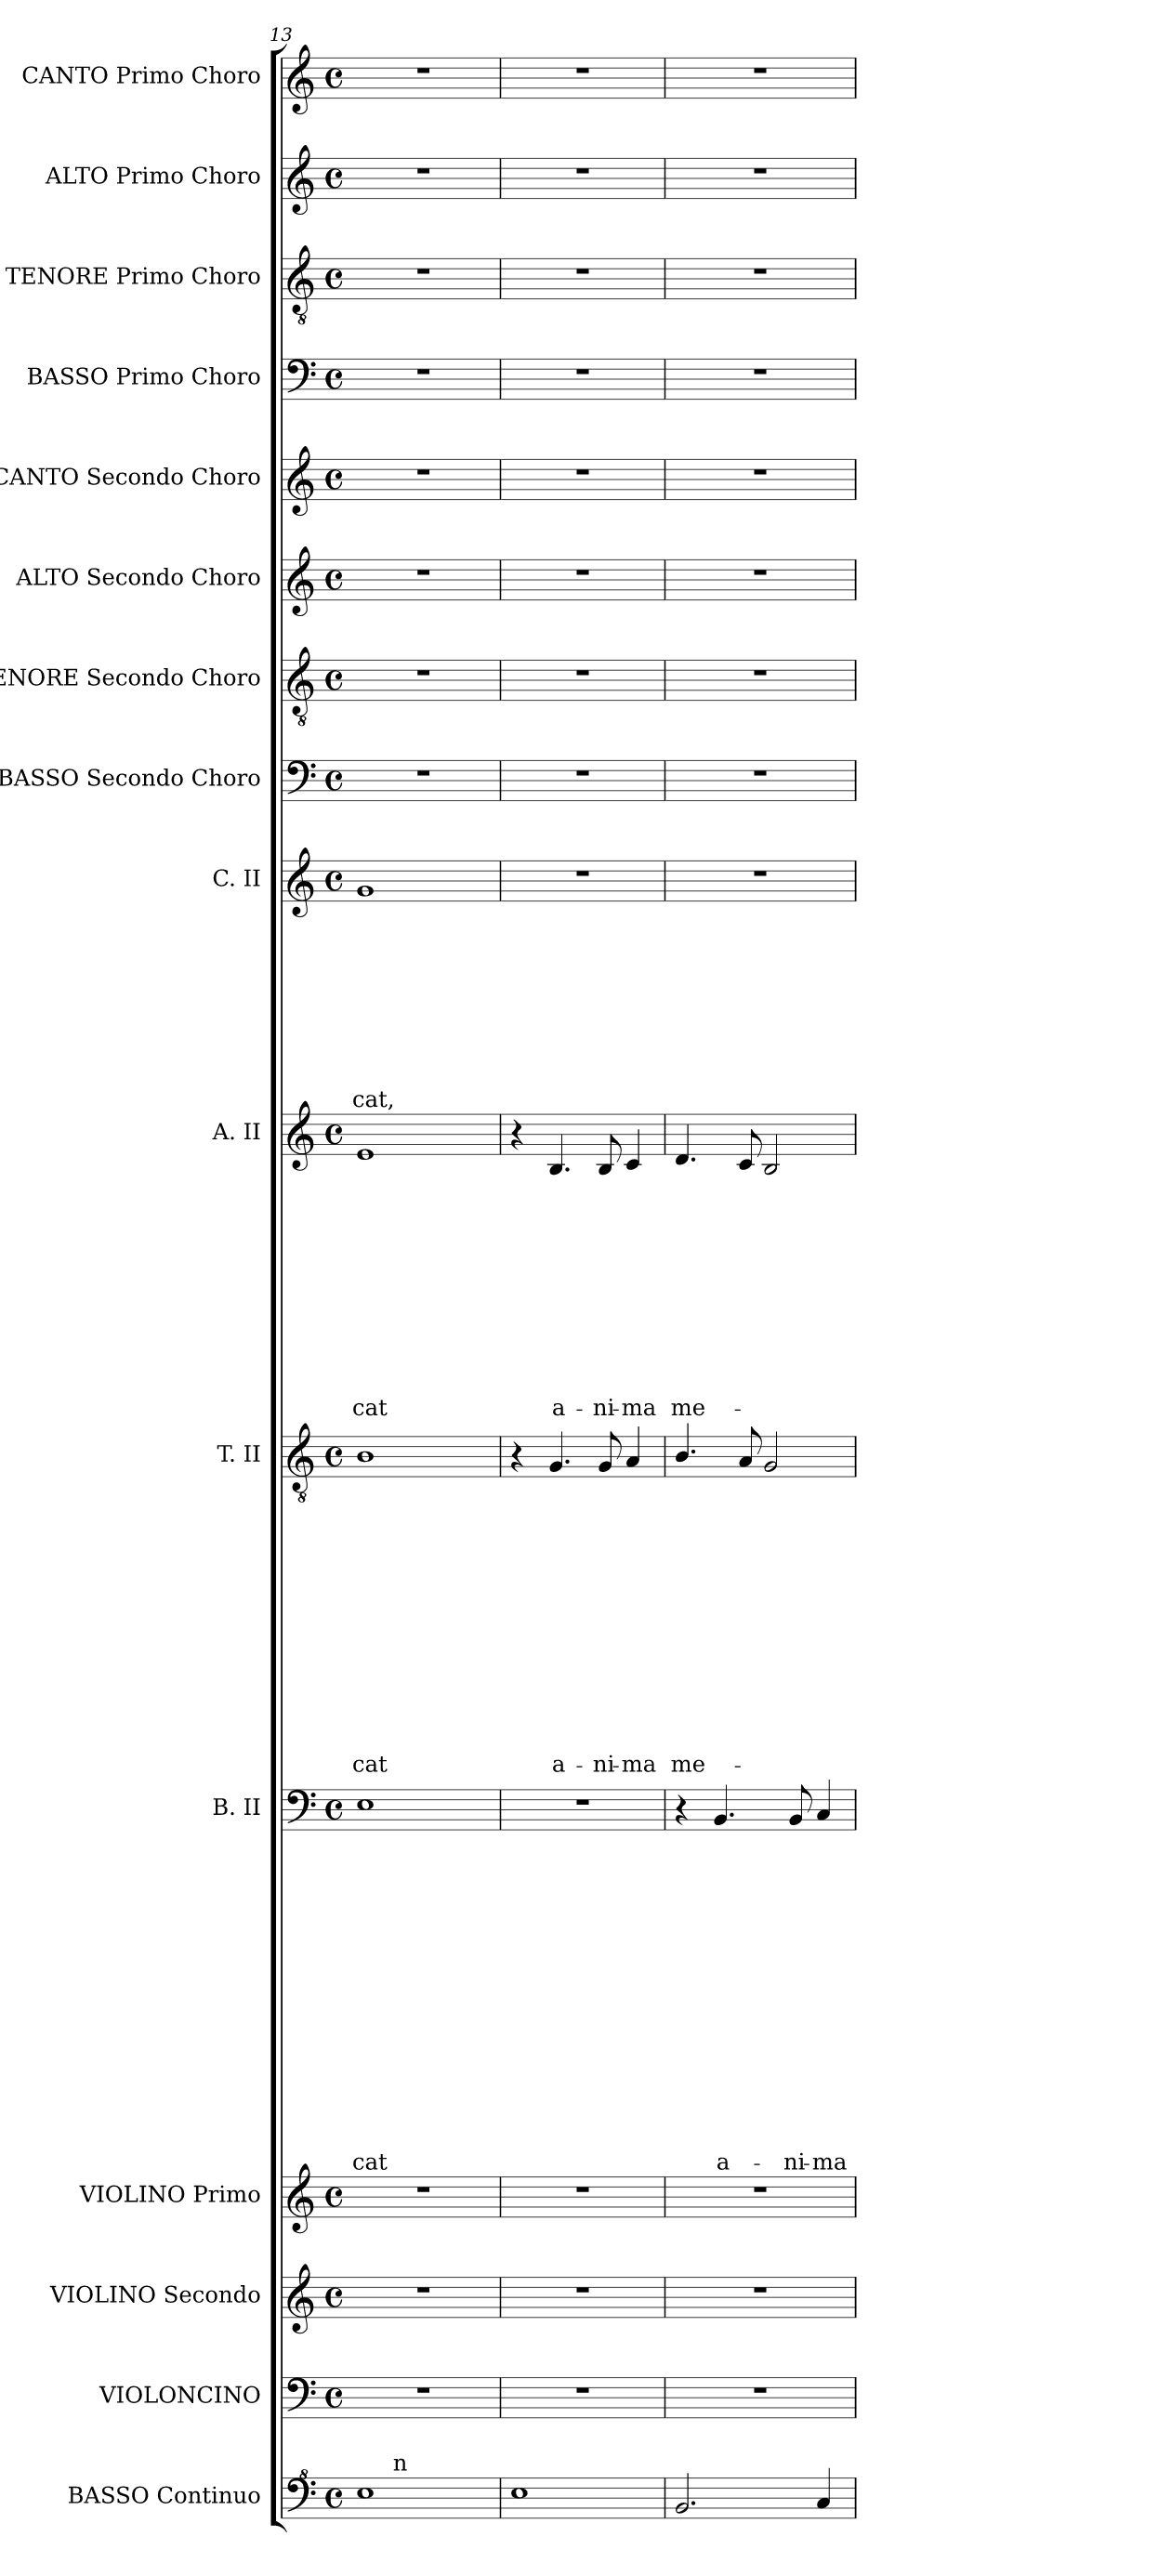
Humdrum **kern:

**kern	**kern	**kern	**kern	**kern	**text	**text	**text	**text	**text	**text	**text	**text	**text	**text	**text	**text	**text	**text	**text	**kern	**text	**text	**text	**text	**text	**text	**text	**text	**text	**text	**text	**text	**text	**kern	**text	**text	**text	**text	**text	**text	**text	**text	**text	**text	**text	**kern	**text	**text	**text	**text	**text	**text	**text	**text	**text	**kern	**kern	**kern	**kern	**kern	**kern	**kern	**kern
*part16	*part15	*part14	*part13	*part12	*part12	*part12	*part12	*part12	*part12	*part12	*part12	*part12	*part12	*part12	*part12	*part12	*part12	*part12	*part12	*part11	*part11	*part11	*part11	*part11	*part11	*part11	*part11	*part11	*part11	*part11	*part11	*part11	*part11	*part10	*part10	*part10	*part10	*part10	*part10	*part10	*part10	*part10	*part10	*part10	*part10	*part9	*part9	*part9	*part9	*part9	*part9	*part9	*part9	*part9	*part9	*part8	*part7	*part6	*part5	*part4	*part3	*part2	*part1
*staff16	*staff15	*staff14	*staff13	*staff12	*staff12	*staff12	*staff12	*staff12	*staff12	*staff12	*staff12	*staff12	*staff12	*staff12	*staff12	*staff12	*staff12	*staff12	*staff12	*staff11	*staff11	*staff11	*staff11	*staff11	*staff11	*staff11	*staff11	*staff11	*staff11	*staff11	*staff11	*staff11	*staff11	*staff10	*staff10	*staff10	*staff10	*staff10	*staff10	*staff10	*staff10	*staff10	*staff10	*staff10	*staff10	*staff9	*staff9	*staff9	*staff9	*staff9	*staff9	*staff9	*staff9	*staff9	*staff9	*staff8	*staff7	*staff6	*staff5	*staff4	*staff3	*staff2	*staff1
*I"BASSO Continuo	*I"VIOLONCINO	*I"VIOLINO Secondo	*I"VIOLINO Primo	*I"B. II	*	*	*	*	*	*	*	*	*	*	*	*	*	*	*	*I"T. II	*	*	*	*	*	*	*	*	*	*	*	*	*	*I"A. II	*	*	*	*	*	*	*	*	*	*	*	*I"C. II	*	*	*	*	*	*	*	*	*	*I"BASSO Secondo Choro	*I"TENORE Secondo Choro	*I"ALTO Secondo Choro	*I"CANTO Secondo Choro	*I"BASSO Primo Choro	*I"TENORE Primo Choro	*I"ALTO Primo Choro	*I"CANTO Primo Choro
*I'B. c.	*I'Vc.	*	*I'Vn. I	*I'B. II	*	*	*	*	*	*	*	*	*	*	*	*	*	*	*	*I'T. II	*	*	*	*	*	*	*	*	*	*	*	*	*	*I'A. II	*	*	*	*	*	*	*	*	*	*	*	*I'C. II	*	*	*	*	*	*	*	*	*	*	*I'Ch	*I'Ch	*I'Ch	*I'B. I	*I'T. I	*I'A. I	*I'C. I
*clefF^4	*clefF4	*clefG2	*clefG2	*clefF4	*	*	*	*	*	*	*	*	*	*	*	*	*	*	*	*clefGv2	*	*	*	*	*	*	*	*	*	*	*	*	*	*clefG2	*	*	*	*	*	*	*	*	*	*	*	*clefG2	*	*	*	*	*	*	*	*	*	*clefF4	*clefGv2	*clefG2	*clefG2	*clefF4	*clefGv2	*clefG2	*clefG2
*ITrd7c12	*	*	*	*	*	*	*	*	*	*	*	*	*	*	*	*	*	*	*	*	*	*	*	*	*	*	*	*	*	*	*	*	*	*	*	*	*	*	*	*	*	*	*	*	*	*	*	*	*	*	*	*	*	*	*	*ITrd7c12	*	*	*	*	*	*	*
*k[]	*k[]	*k[]	*k[]	*k[]	*	*	*	*	*	*	*	*	*	*	*	*	*	*	*	*k[]	*	*	*	*	*	*	*	*	*	*	*	*	*	*k[]	*	*	*	*	*	*	*	*	*	*	*	*k[]	*	*	*	*	*	*	*	*	*	*k[]	*k[]	*k[]	*k[]	*k[]	*k[]	*k[]	*k[]
*C:	*C:	*C:	*C:	*C:	*	*	*	*	*	*	*	*	*	*	*	*	*	*	*	*C:	*	*	*	*	*	*	*	*	*	*	*	*	*	*C:	*	*	*	*	*	*	*	*	*	*	*	*C:	*	*	*	*	*	*	*	*	*	*C:	*C:	*C:	*C:	*C:	*C:	*C:	*C:
*M4/4	*M4/4	*M4/4	*M4/4	*M4/4	*	*	*	*	*	*	*	*	*	*	*	*	*	*	*	*M4/4	*	*	*	*	*	*	*	*	*	*	*	*	*	*M4/4	*	*	*	*	*	*	*	*	*	*	*	*M4/4	*	*	*	*	*	*	*	*	*	*M4/4	*M4/4	*M4/4	*M4/4	*M4/4	*M4/4	*M4/4	*M4/4
*met(c)	*met(c)	*met(c)	*met(c)	*met(c)	*	*	*	*	*	*	*	*	*	*	*	*	*	*	*	*met(c)	*	*	*	*	*	*	*	*	*	*	*	*	*	*met(c)	*	*	*	*	*	*	*	*	*	*	*	*met(c)	*	*	*	*	*	*	*	*	*	*met(c)	*met(c)	*met(c)	*met(c)	*met(c)	*met(c)	*met(c)	*met(c)
=13	=13	=13	=13	=13	=13	=13	=13	=13	=13	=13	=13	=13	=13	=13	=13	=13	=13	=13	=13	=13	=13	=13	=13	=13	=13	=13	=13	=13	=13	=13	=13	=13	=13	=13	=13	=13	=13	=13	=13	=13	=13	=13	=13	=13	=13	=13	=13	=13	=13	=13	=13	=13	=13	=13	=13	=13	=13	=13	=13	=13	=13	=13	=13
!	!	!	!	!	!	!	!	!	!	!	!	!	!	!	!	!	!	!	!LO:LY:b	!	!	!	!	!	!	!	!	!	!	!	!	!	!LO:LY:b	!	!	!	!	!	!	!	!	!	!	!	!LO:LY:b	!	!	!	!	!	!	!	!	!	!LO:LY:b	!	!	!	!	!	!	!	!
*^	*	*	*	*	*	*	*	*	*	*	*	*	*	*	*	*	*	*	*	*	*	*	*	*	*	*	*	*	*	*	*	*	*	*	*	*	*	*	*	*	*	*	*	*	*	*	*	*	*	*	*	*	*	*	*	*	*	*	*	*	*	*	*
1E	8..ryy	1r	1r	1r	1E	.	.	.	.	.	.	.	.	.	.	.	.	.	.	-cat	1B	.	.	.	.	.	.	.	.	.	.	.	.	-cat	1e	.	.	.	.	.	.	.	.	.	.	-cat	1g	.	.	.	.	.	.	.	.	-cat,	1r	1r	1r	1r	1r	1r	1r	1r
!	!LO:TX:a:t=n	!	!	!	!	!	!	!	!	!	!	!	!	!	!	!	!	!	!	!	!	!	!	!	!	!	!	!	!	!	!	!	!	!	!	!	!	!	!	!	!	!	!	!	!	!	!	!	!	!	!	!	!	!	!	!	!	!	!	!	!	!	!	!
.	2ryy	.	.	.	.	.	.	.	.	.	.	.	.	.	.	.	.	.	.	.	.	.	.	.	.	.	.	.	.	.	.	.	.	.	.	.	.	.	.	.	.	.	.	.	.	.	.	.	.	.	.	.	.	.	.	.	.	.	.	.	.	.	.	.
.	4ryy	.	.	.	.	.	.	.	.	.	.	.	.	.	.	.	.	.	.	.	.	.	.	.	.	.	.	.	.	.	.	.	.	.	.	.	.	.	.	.	.	.	.	.	.	.	.	.	.	.	.	.	.	.	.	.	.	.	.	.	.	.	.	.
.	32ryy	.	.	.	.	.	.	.	.	.	.	.	.	.	.	.	.	.	.	.	.	.	.	.	.	.	.	.	.	.	.	.	.	.	.	.	.	.	.	.	.	.	.	.	.	.	.	.	.	.	.	.	.	.	.	.	.	.	.	.	.	.	.	.
*v	*v	*	*	*	*	*	*	*	*	*	*	*	*	*	*	*	*	*	*	*	*	*	*	*	*	*	*	*	*	*	*	*	*	*	*	*	*	*	*	*	*	*	*	*	*	*	*	*	*	*	*	*	*	*	*	*	*	*	*	*	*	*	*	*
!!LO:PB:g=z
=14	=14	=14	=14	=14	=14	=14	=14	=14	=14	=14	=14	=14	=14	=14	=14	=14	=14	=14	=14	=14	=14	=14	=14	=14	=14	=14	=14	=14	=14	=14	=14	=14	=14	=14	=14	=14	=14	=14	=14	=14	=14	=14	=14	=14	=14	=14	=14	=14	=14	=14	=14	=14	=14	=14	=14	=14	=14	=14	=14	=14	=14	=14	=14
1E	1r	1r	1r	1r	.	.	.	.	.	.	.	.	.	.	.	.	.	.	.	4r	.	.	.	.	.	.	.	.	.	.	.	.	.	4r	.	.	.	.	.	.	.	.	.	.	.	1r	.	.	.	.	.	.	.	.	.	1r	1r	1r	1r	1r	1r	1r	1r
!	!	!	!	!	!	!	!	!	!	!	!	!	!	!	!	!	!	!	!	!	!	!	!	!	!	!	!	!	!	!	!	!	!LO:LY:b	!	!	!	!	!	!	!	!	!	!	!	!LO:LY:b	!	!	!	!	!	!	!	!	!	!	!	!	!	!	!	!	!	!
.	.	.	.	.	.	.	.	.	.	.	.	.	.	.	.	.	.	.	.	4.G/	.	.	.	.	.	.	.	.	.	.	.	.	a-	4.B/	.	.	.	.	.	.	.	.	.	.	a-	.	.	.	.	.	.	.	.	.	.	.	.	.	.	.	.	.	.
!	!	!	!	!	!	!	!	!	!	!	!	!	!	!	!	!	!	!	!	!	!	!	!	!	!	!	!	!	!	!	!	!	!LO:LY:b	!	!	!	!	!	!	!	!	!	!	!	!LO:LY:b	!	!	!	!	!	!	!	!	!	!	!	!	!	!	!	!	!	!
.	.	.	.	.	.	.	.	.	.	.	.	.	.	.	.	.	.	.	.	8G/	.	.	.	.	.	.	.	.	.	.	.	.	-ni-	8B/	.	.	.	.	.	.	.	.	.	.	-ni-	.	.	.	.	.	.	.	.	.	.	.	.	.	.	.	.	.	.
!	!	!	!	!	!	!	!	!	!	!	!	!	!	!	!	!	!	!	!	!	!	!	!	!	!	!	!	!	!	!	!	!	!LO:LY:b:rj	!	!	!	!	!	!	!	!	!	!	!	!LO:LY:b:rj	!	!	!	!	!	!	!	!	!	!	!	!	!	!	!	!	!	!
.	.	.	.	.	.	.	.	.	.	.	.	.	.	.	.	.	.	.	.	4A/	.	.	.	.	.	.	.	.	.	.	.	.	-ma	4c/	.	.	.	.	.	.	.	.	.	.	-ma	.	.	.	.	.	.	.	.	.	.	.	.	.	.	.	.	.	.
=15	=15	=15	=15	=15	=15	=15	=15	=15	=15	=15	=15	=15	=15	=15	=15	=15	=15	=15	=15	=15	=15	=15	=15	=15	=15	=15	=15	=15	=15	=15	=15	=15	=15	=15	=15	=15	=15	=15	=15	=15	=15	=15	=15	=15	=15	=15	=15	=15	=15	=15	=15	=15	=15	=15	=15	=15	=15	=15	=15	=15	=15	=15	=15
!	!	!	!	!	!	!	!	!	!	!	!	!	!	!	!	!	!	!	!	!	!	!	!	!	!	!	!	!	!	!	!	!	!LO:LY:b	!	!	!	!	!	!	!	!	!	!	!	!LO:LY:b	!	!	!	!	!	!	!	!	!	!	!	!	!	!	!	!	!	!
2.BB/	1r	1r	1r	4r	.	.	.	.	.	.	.	.	.	.	.	.	.	.	.	4.B/	.	.	.	.	.	.	.	.	.	.	.	.	me-	4.d/	.	.	.	.	.	.	.	.	.	.	me-	1r	.	.	.	.	.	.	.	.	.	1r	1r	1r	1r	1r	1r	1r	1r
!	!	!	!	!	!	!	!	!	!	!	!	!	!	!	!	!	!	!	!LO:LY:b	!	!	!	!	!	!	!	!	!	!	!	!	!	!	!	!	!	!	!	!	!	!	!	!	!	!	!	!	!	!	!	!	!	!	!	!	!	!	!	!	!	!	!	!
.	.	.	.	4.BB/	.	.	.	.	.	.	.	.	.	.	.	.	.	.	a-	.	.	.	.	.	.	.	.	.	.	.	.	.	.	.	.	.	.	.	.	.	.	.	.	.	.	.	.	.	.	.	.	.	.	.	.	.	.	.	.	.	.	.	.
.	.	.	.	.	.	.	.	.	.	.	.	.	.	.	.	.	.	.	.	8A/	.	.	.	.	.	.	.	.	.	.	.	.	.	8c/	.	.	.	.	.	.	.	.	.	.	.	.	.	.	.	.	.	.	.	.	.	.	.	.	.	.	.	.	.
.	.	.	.	.	.	.	.	.	.	.	.	.	.	.	.	.	.	.	.	2G/	.	.	.	.	.	.	.	.	.	.	.	.	.	2B/	.	.	.	.	.	.	.	.	.	.	.	.	.	.	.	.	.	.	.	.	.	.	.	.	.	.	.	.	.
!	!	!	!	!	!	!	!	!	!	!	!	!	!	!	!	!	!	!	!LO:LY:b	!	!	!	!	!	!	!	!	!	!	!	!	!	!	!	!	!	!	!	!	!	!	!	!	!	!	!	!	!	!	!	!	!	!	!	!	!	!	!	!	!	!	!	!
.	.	.	.	8BB/	.	.	.	.	.	.	.	.	.	.	.	.	.	.	-ni-	.	.	.	.	.	.	.	.	.	.	.	.	.	.	.	.	.	.	.	.	.	.	.	.	.	.	.	.	.	.	.	.	.	.	.	.	.	.	.	.	.	.	.	.
!	!	!	!	!	!	!	!	!	!	!	!	!	!	!	!	!	!	!	!LO:LY:b:rj	!	!	!	!	!	!	!	!	!	!	!	!	!	!	!	!	!	!	!	!	!	!	!	!	!	!	!	!	!	!	!	!	!	!	!	!	!	!	!	!	!	!	!	!
4C/	.	.	.	4C/	.	.	.	.	.	.	.	.	.	.	.	.	.	.	-ma	.	.	.	.	.	.	.	.	.	.	.	.	.	.	.	.	.	.	.	.	.	.	.	.	.	.	.	.	.	.	.	.	.	.	.	.	.	.	.	.	.	.	.	.
=	=	=	=	=	=	=	=	=	=	=	=	=	=	=	=	=	=	=	=	=	=	=	=	=	=	=	=	=	=	=	=	=	=	=	=	=	=	=	=	=	=	=	=	=	=	=	=	=	=	=	=	=	=	=	=	=	=	=	=	=	=	=	=
*-	*-	*-	*-	*-	*-	*-	*-	*-	*-	*-	*-	*-	*-	*-	*-	*-	*-	*-	*-	*-	*-	*-	*-	*-	*-	*-	*-	*-	*-	*-	*-	*-	*-	*-	*-	*-	*-	*-	*-	*-	*-	*-	*-	*-	*-	*-	*-	*-	*-	*-	*-	*-	*-	*-	*-	*-	*-	*-	*-	*-	*-	*-	*-
